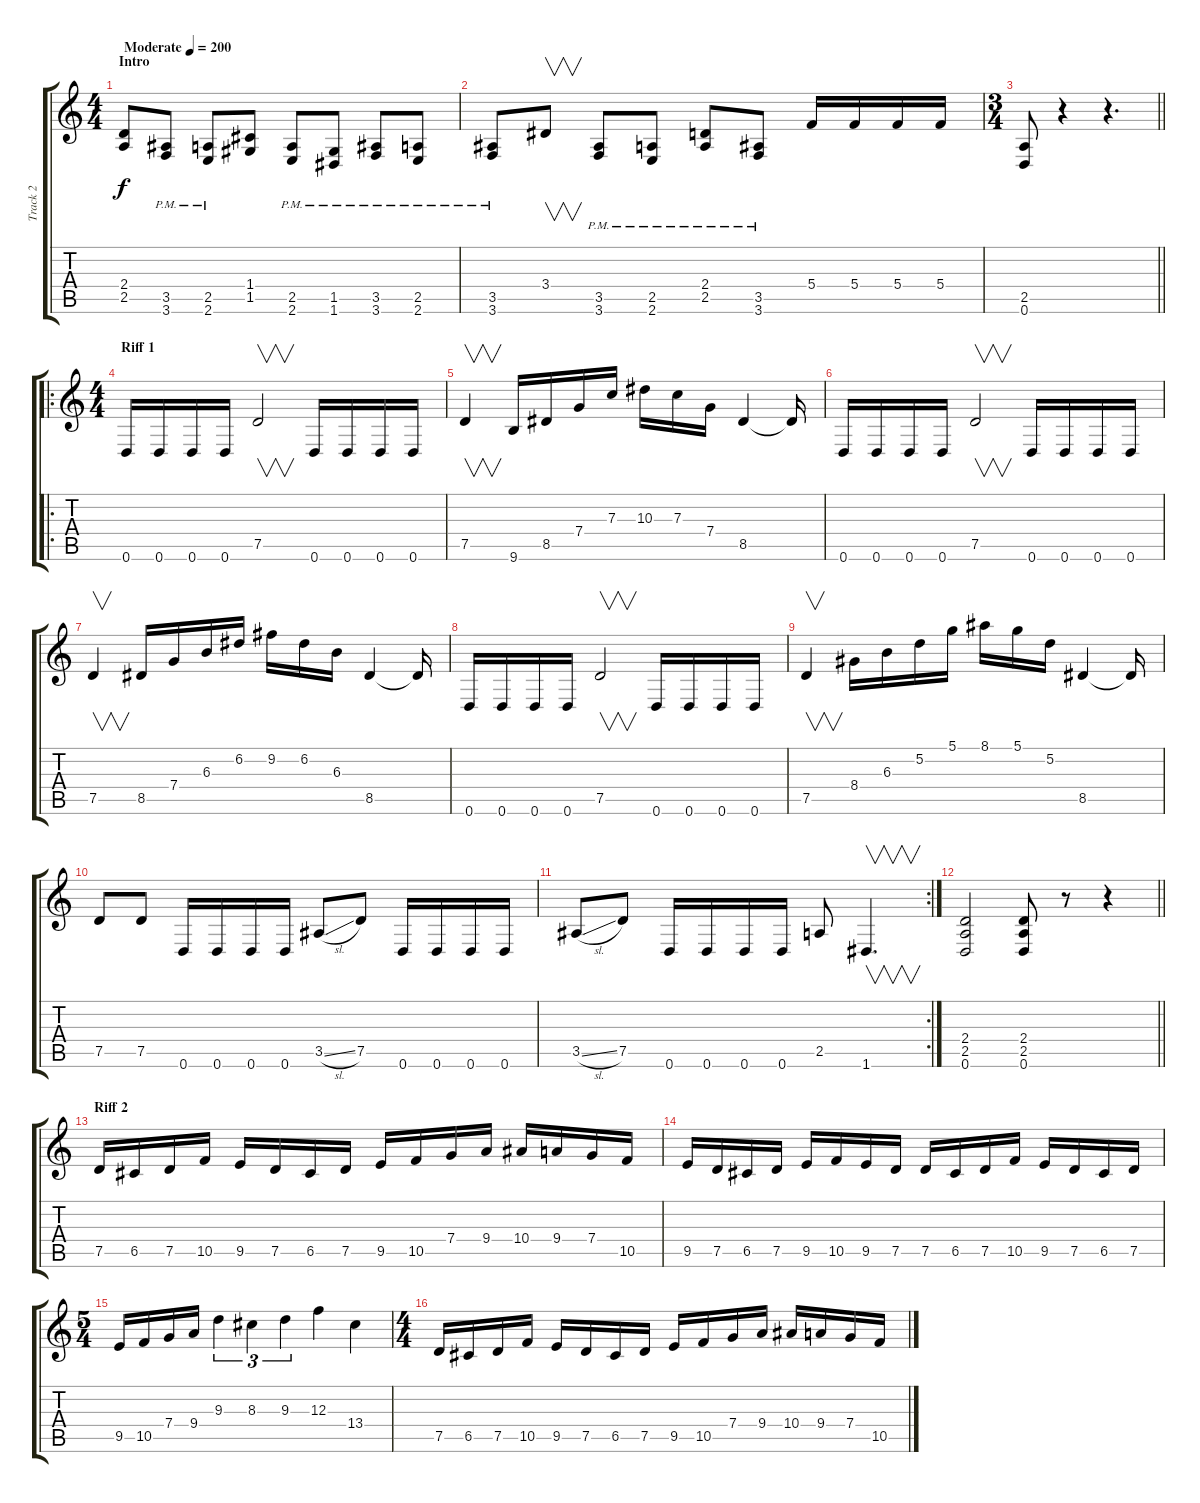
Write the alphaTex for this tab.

\track ("Track 2" "Track 2") {instrument distortionguitar}
\staff {score tabs}
\tuning (D4 A3 F3 C3 G2 D2) {hide}
\ts (4 4)
\section ("" "Intro")
\tempo (200 "Moderate")
\clef g2
\ks c
(2.4 2.5).8{dy f instrument distortionguitar} (3.5{pm} 3.6{pm}).8 (2.5{pm} 2.6{pm}).8 (1.4 1.5).8 (2.5{pm} 2.6{pm}).8 (1.5{pm} 1.6{pm}).8 (3.5{pm} 3.6{pm}).8 (2.5{pm} 2.6{pm}).8 |
(3.5{pm} 3.6{pm}).8 3.4.8{v instrument guitarharmonics} (3.5{pm} 3.6{pm}).8{instrument distortionguitar} (2.5{pm} 2.6{pm}).8 (2.4{pm} 2.5{pm}).8 (3.5{pm} 3.6{pm}).8 5.4.16 5.4.16 5.4.16 5.4.16 |
\ts (3 4)
\barLineRight lightlight
(2.5 0.6).8 r.4 r.4{d} |
\ro
\ts (4 4)
\section ("" "Riff 1")
0.6.16 0.6.16 0.6.16 0.6.16 7.5.2{v} 0.6.16 0.6.16 0.6.16 0.6.16 |
7.5.4{v instrument guitarharmonics} 9.6.16{instrument distortionguitar} 8.5.16 7.4.16 7.3.16 10.3.16 7.3.16 7.4.16 8.5.4 8.5{t}.16 |
0.6.16 0.6.16 0.6.16 0.6.16 7.5.2{v} 0.6.16 0.6.16 0.6.16 0.6.16 |
7.5.4{v instrument guitarharmonics} 8.5.16{instrument distortionguitar} 7.4.16 6.3.16 6.2.16 9.2.16 6.2.16 6.3.16 8.5.4 8.5{t}.16 |
0.6.16 0.6.16 0.6.16 0.6.16 7.5.2{v} 0.6.16 0.6.16 0.6.16 0.6.16 |
7.5.4{v instrument guitarharmonics} 8.4.16{instrument distortionguitar} 6.3.16 5.2.16 5.1.16 8.1.16 5.1.16 5.2.16 8.5.4 8.5{t}.16 |
7.5.8 7.5.8 0.6.16 0.6.16 0.6.16 0.6.16 3.5{sl}.8 7.5.8 0.6.16 0.6.16 0.6.16 0.6.16 |
\rc 2
3.5{sl}.8 7.5.8 0.6.16 0.6.16 0.6.16 0.6.16 2.5.8 1.6.4{v d} |
\barLineRight lightlight
(2.4 2.5 0.6).2 (2.4 2.5 0.6).8 r.8 r.4 |
\section ("" "Riff 2")
7.5.16 6.5.16 7.5.16 10.5.16 9.5.16 7.5.16 6.5.16 7.5.16 9.5.16 10.5.16 7.4.16 9.4.16 10.4.16 9.4.16 7.4.16 10.5.16 |
9.5.16 7.5.16 6.5.16 7.5.16 9.5.16 10.5.16 9.5.16 7.5.16 7.5.16 6.5.16 7.5.16 10.5.16 9.5.16 7.5.16 6.5.16 7.5.16 |
\ts (5 4)
9.5.16 10.5.16 7.4.16 9.4.16 9.3.4{tu (3 2)} 8.3.4{tu (3 2)} 9.3.4{tu (3 2)} 12.3.4 13.4.4 |
\ts (4 4)
7.5.16 6.5.16 7.5.16 10.5.16 9.5.16 7.5.16 6.5.16 7.5.16 9.5.16 10.5.16 7.4.16 9.4.16 10.4.16 9.4.16 7.4.16 10.5.16
